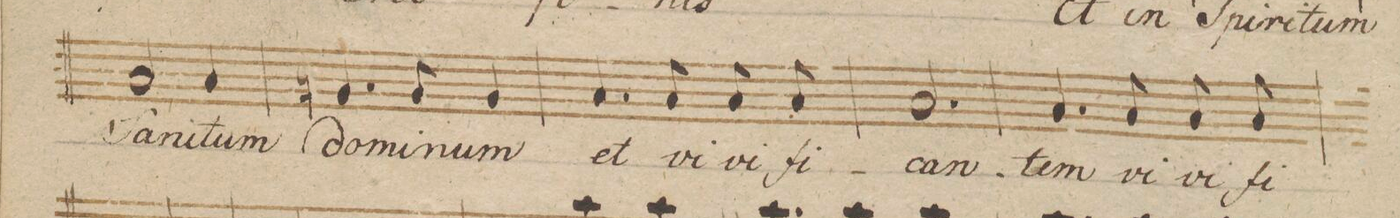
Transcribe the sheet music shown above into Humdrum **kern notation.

**kern	**text	**dynam
*I"Basso.	*	*
*clefF4	*	*
*k[b-]	*	*
*met(c|)	*	*
*M3/4	*	*
2C/	San-	.
4C/	-ctum	.
=170	=170	=170
4.BBn/	Do-	.
8BB/	-mi-	.
4BB/	-num	.
=171	=171	=171
4.C/	et	.
8C/	vi-	.
8C/	-vi-	.
8C/	-fi-	.
=172	=172	=172
2.C/	-can-	.
=173	=173	=173
4.C/	-tem	.
8C/	vi-	.
8C/	-vi-	.
8C/	-fi-	.
=174	=174	=174
*-	*-	*-
